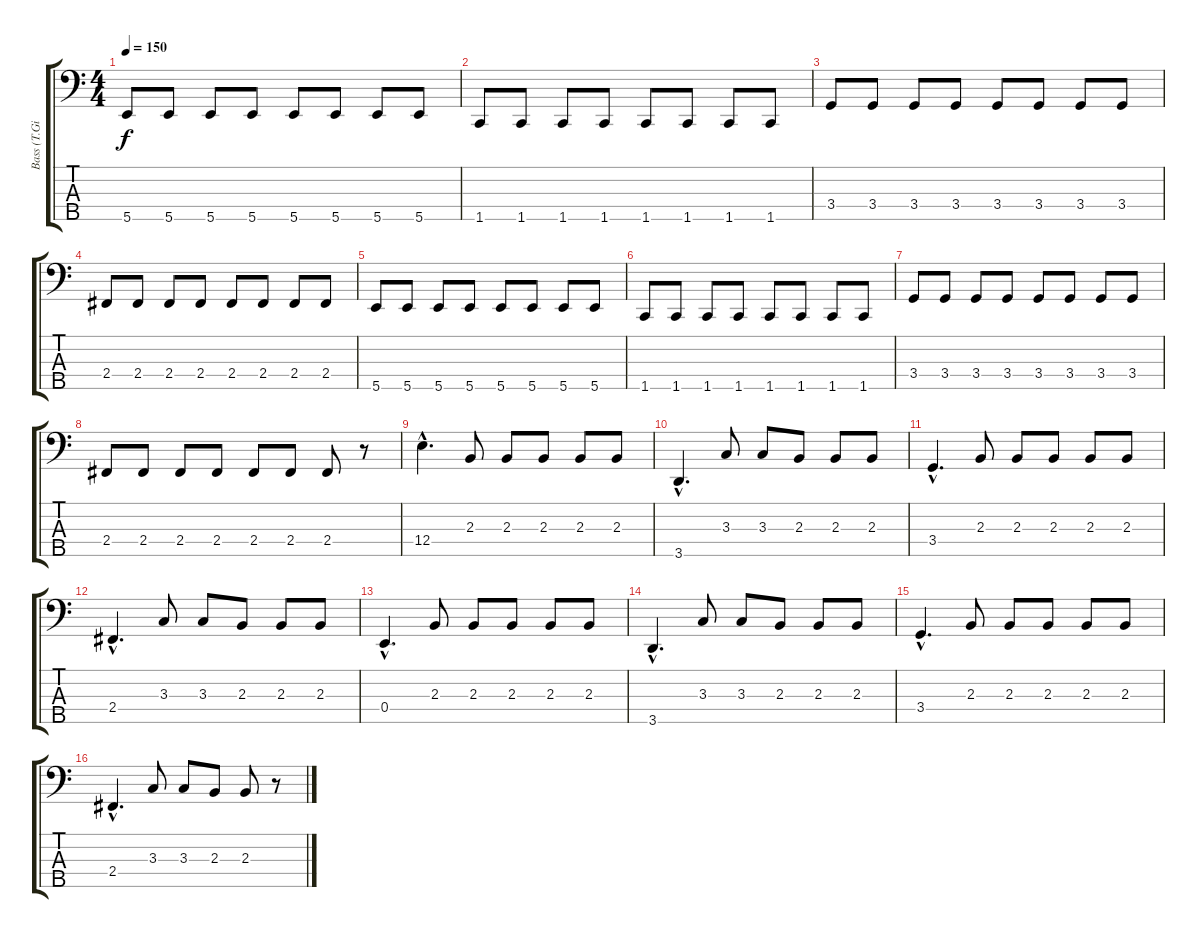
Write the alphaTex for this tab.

\track ("Bass (T.Giessler)" "Bass (T.Gi") {instrument electricbasspick}
\staff {score tabs}
\tuning (G2 D2 A1 E1 B0) {hide}
\ts (4 4)
\tempo 150
\clef f4
\ks c
5.5.8{dy f} 5.5.8 5.5.8 5.5.8 5.5.8 5.5.8 5.5.8 5.5.8 |
1.5.8 1.5.8 1.5.8 1.5.8 1.5.8 1.5.8 1.5.8 1.5.8 |
3.4.8 3.4.8 3.4.8 3.4.8 3.4.8 3.4.8 3.4.8 3.4.8 |
2.4.8 2.4.8 2.4.8 2.4.8 2.4.8 2.4.8 2.4.8 2.4.8 |
5.5.8 5.5.8 5.5.8 5.5.8 5.5.8 5.5.8 5.5.8 5.5.8 |
1.5.8 1.5.8 1.5.8 1.5.8 1.5.8 1.5.8 1.5.8 1.5.8 |
3.4.8 3.4.8 3.4.8 3.4.8 3.4.8 3.4.8 3.4.8 3.4.8 |
2.4.8 2.4.8 2.4.8 2.4.8 2.4.8 2.4.8 2.4.8 r.8 |
12.4{hac}.4{d} 2.3.8 2.3.8 2.3.8 2.3.8 2.3.8 |
3.5{hac}.4{d} 3.3.8 3.3.8 2.3.8 2.3.8 2.3.8 |
3.4{hac}.4{d} 2.3.8 2.3.8 2.3.8 2.3.8 2.3.8 |
2.4{hac}.4{d} 3.3.8 3.3.8 2.3.8 2.3.8 2.3.8 |
0.4{hac}.4{d} 2.3.8 2.3.8 2.3.8 2.3.8 2.3.8 |
3.5{hac}.4{d} 3.3.8 3.3.8 2.3.8 2.3.8 2.3.8 |
3.4{hac}.4{d} 2.3.8 2.3.8 2.3.8 2.3.8 2.3.8 |
2.4{hac}.4{d} 3.3.8 3.3.8 2.3.8 2.3.8 r.8
